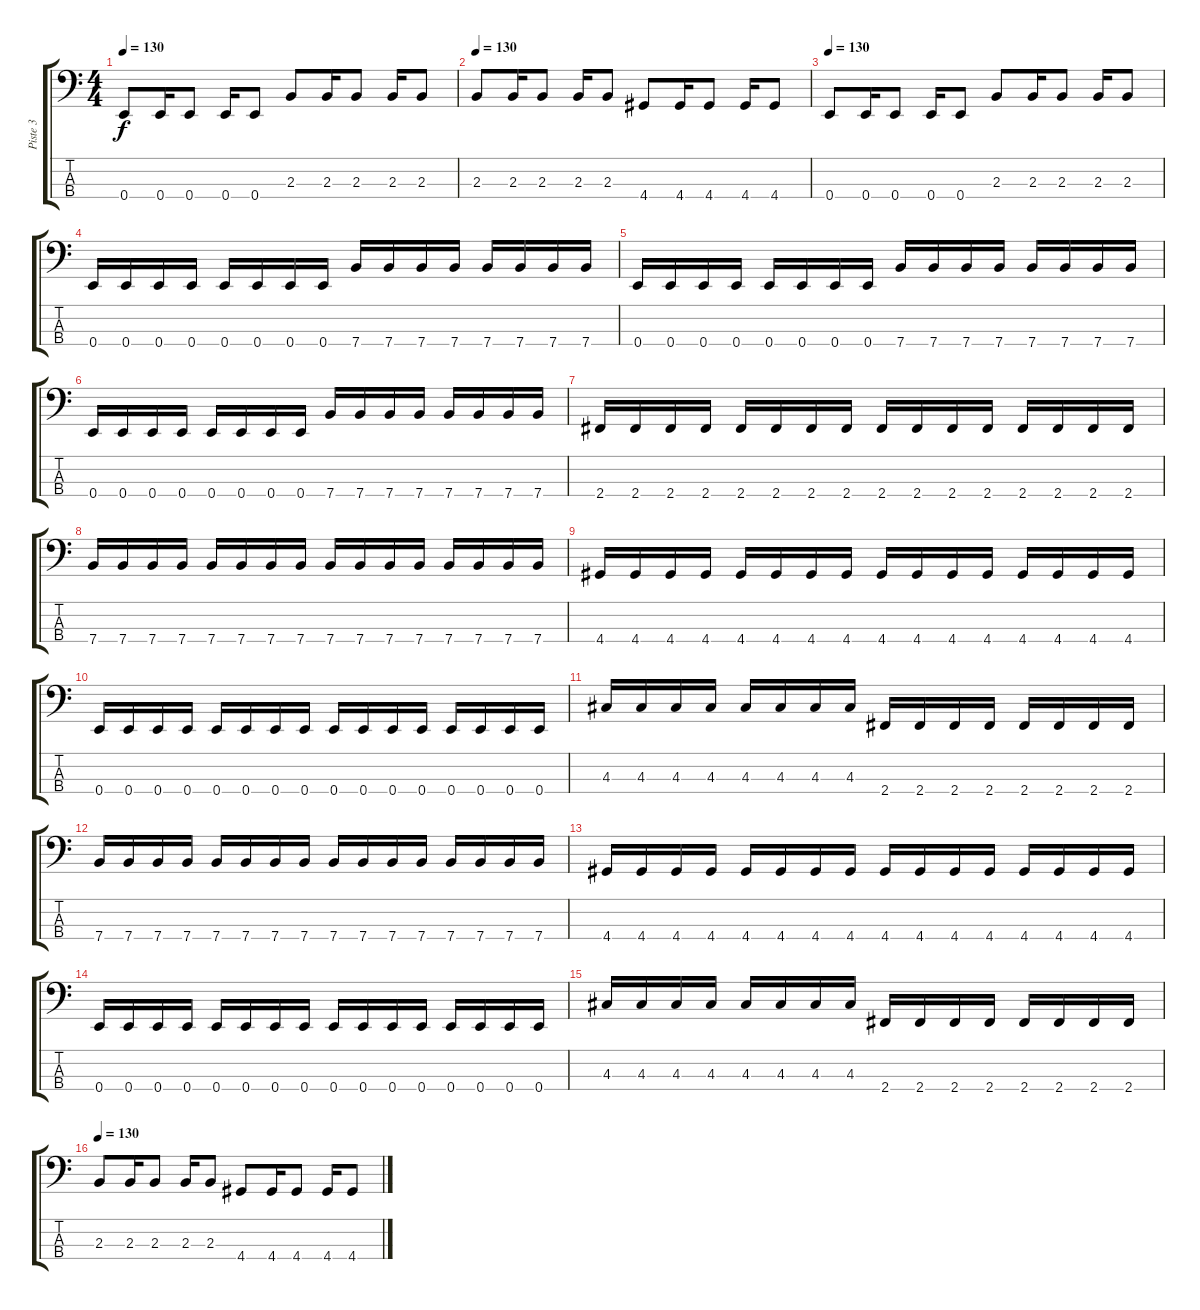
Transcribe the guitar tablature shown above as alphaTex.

\track ("Piste 3" "Piste 3") {instrument electricbassfinger}
\staff {score tabs}
\tuning (G2 D2 A1 E1) {hide}
\ts (4 4)
\tempo 130
\clef f4
\ks c
0.4.8{dy f} 0.4.16 0.4.8 0.4.16 0.4.8 2.3.8 2.3.16 2.3.8 2.3.16 2.3.8 |
\tempo 130
2.3.8 2.3.16 2.3.8 2.3.16 2.3.8 4.4.8 4.4.16 4.4.8 4.4.16 4.4.8 |
\tempo 130
0.4.8 0.4.16 0.4.8 0.4.16 0.4.8 2.3.8 2.3.16 2.3.8 2.3.16 2.3.8 |
0.4.16 0.4.16 0.4.16 0.4.16 0.4.16 0.4.16 0.4.16 0.4.16 7.4.16 7.4.16 7.4.16 7.4.16 7.4.16 7.4.16 7.4.16 7.4.16 |
0.4.16 0.4.16 0.4.16 0.4.16 0.4.16 0.4.16 0.4.16 0.4.16 7.4.16 7.4.16 7.4.16 7.4.16 7.4.16 7.4.16 7.4.16 7.4.16 |
0.4.16 0.4.16 0.4.16 0.4.16 0.4.16 0.4.16 0.4.16 0.4.16 7.4.16 7.4.16 7.4.16 7.4.16 7.4.16 7.4.16 7.4.16 7.4.16 |
2.4.16 2.4.16 2.4.16 2.4.16 2.4.16 2.4.16 2.4.16 2.4.16 2.4.16 2.4.16 2.4.16 2.4.16 2.4.16 2.4.16 2.4.16 2.4.16 |
7.4.16 7.4.16 7.4.16 7.4.16 7.4.16 7.4.16 7.4.16 7.4.16 7.4.16 7.4.16 7.4.16 7.4.16 7.4.16 7.4.16 7.4.16 7.4.16 |
4.4.16 4.4.16 4.4.16 4.4.16 4.4.16 4.4.16 4.4.16 4.4.16 4.4.16 4.4.16 4.4.16 4.4.16 4.4.16 4.4.16 4.4.16 4.4.16 |
0.4.16 0.4.16 0.4.16 0.4.16 0.4.16 0.4.16 0.4.16 0.4.16 0.4.16 0.4.16 0.4.16 0.4.16 0.4.16 0.4.16 0.4.16 0.4.16 |
4.3.16 4.3.16 4.3.16 4.3.16 4.3.16 4.3.16 4.3.16 4.3.16 2.4.16 2.4.16 2.4.16 2.4.16 2.4.16 2.4.16 2.4.16 2.4.16 |
7.4.16 7.4.16 7.4.16 7.4.16 7.4.16 7.4.16 7.4.16 7.4.16 7.4.16 7.4.16 7.4.16 7.4.16 7.4.16 7.4.16 7.4.16 7.4.16 |
4.4.16 4.4.16 4.4.16 4.4.16 4.4.16 4.4.16 4.4.16 4.4.16 4.4.16 4.4.16 4.4.16 4.4.16 4.4.16 4.4.16 4.4.16 4.4.16 |
0.4.16 0.4.16 0.4.16 0.4.16 0.4.16 0.4.16 0.4.16 0.4.16 0.4.16 0.4.16 0.4.16 0.4.16 0.4.16 0.4.16 0.4.16 0.4.16 |
4.3.16 4.3.16 4.3.16 4.3.16 4.3.16 4.3.16 4.3.16 4.3.16 2.4.16 2.4.16 2.4.16 2.4.16 2.4.16 2.4.16 2.4.16 2.4.16 |
\tempo 130
2.3.8 2.3.16 2.3.8 2.3.16 2.3.8 4.4.8 4.4.16 4.4.8 4.4.16 4.4.8
